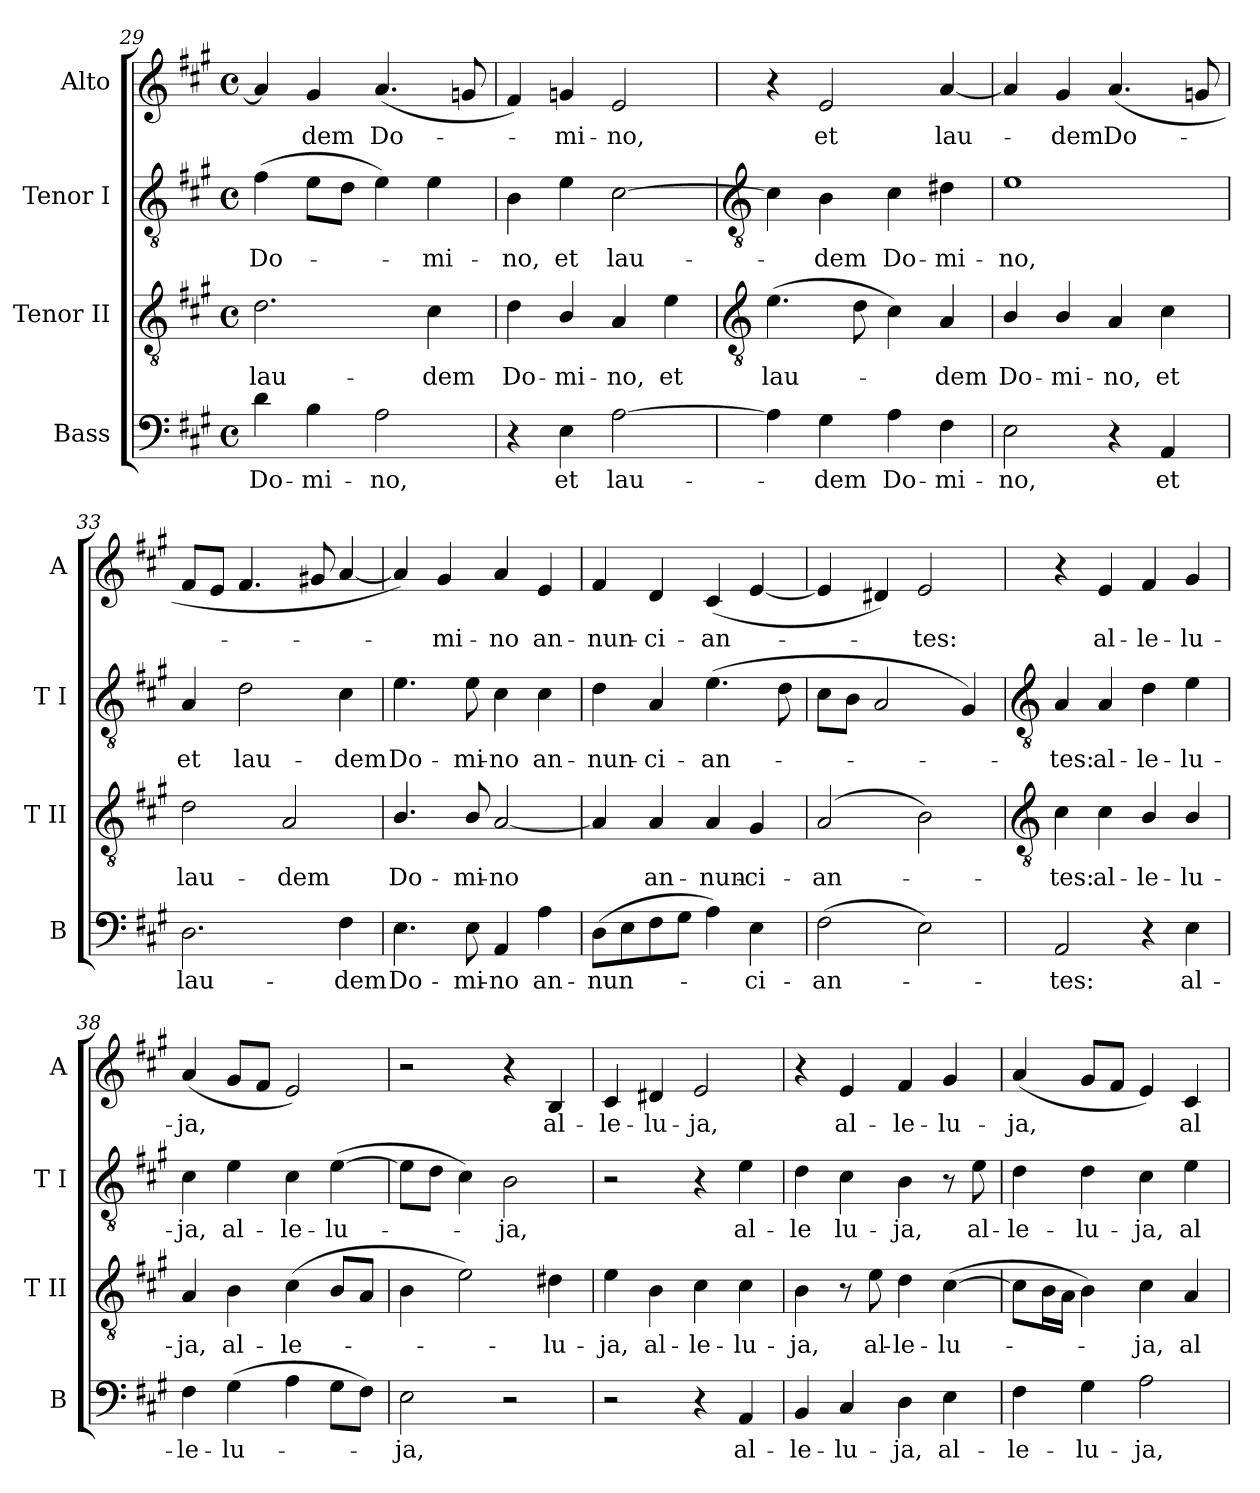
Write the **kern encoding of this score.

**kern	**text	**kern	**text	**kern	**text	**kern	**text
*part4	*part4	*part3	*part3	*part2	*part2	*part1	*part1
*staff4	*staff4	*staff3	*staff3	*staff2	*staff2	*staff1	*staff1
*I"Bass	*	*I"Tenor II	*	*I"Tenor I	*	*I"Alto	*
*I'B	*	*I'T II	*	*I'T I	*	*I'A	*
*clefF4	*	*clefGv2	*	*clefGv2	*	*clefG2	*
*k[f#c#g#]	*	*k[f#c#g#]	*	*k[f#c#g#]	*	*k[f#c#g#]	*
*A:	*	*A:	*	*A:	*	*A:	*
*M4/4	*	*M4/4	*	*M4/4	*	*M4/4	*
*met(c)	*	*met(c)	*	*met(c)	*	*met(c)	*
=29	=29	=29	=29	=29	=29	=29	=29
!	!LO:LY:b	!	!LO:LY:b	!	!LO:LY:b	!	!
4d	Do-	2.d	lau-	(>4f#	Do-	4a]	.
!	!LO:LY:b	!	!	!	!	!	!LO:LY:b
4B	-mi-	.	.	8eL	.	4g#	dem
.	.	.	.	8dJ	.	.	.
!	!LO:LY:b	!	!	!	!	!	!LO:LY:b
2A	-no,	.	.	4e)	.	(<4.a	Do-
!	!	!	!LO:LY:b	!	!LO:LY:b	!	!
.	.	4c#	-dem	4e	mi-	.	.
.	.	.	.	.	.	8gn	.
=30	=30	=30	=30	=30	=30	=30	=30
!	!	!	!LO:LY:b	!	!LO:LY:b	!	!
4r	.	4d	Do-	4B	-no,	4f#)	.
!	!LO:LY:b	!	!LO:LY:b	!	!LO:LY:b	!	!LO:LY:b
4E	et	4B/	-mi-	4e	et	4gn	mi-
!	!LO:LY:b	!	!LO:LY:b	!	!LO:LY:b	!	!LO:LY:b
[2A	lau-	4A	-no,	[2c#	lau-	2e	-no,
!	!	!	!LO:LY:b	!	!	!	!
.	.	4e	et	.	.	.	.
!!LO:LB:g=z
=31	=31	=31	=31	=31	=31	=31	=31
*	*	*clefGv2	*	*clefGv2	*	*	*
!	!	!	!LO:LY:b	!	!	!	!
4A]	.	(>4.e	lau-	4c#]	.	4r	.
!	!LO:LY:b	!	!	!	!LO:LY:b	!	!LO:LY:b
4G#	dem	.	.	4B	dem	2e	et
.	.	8d	.	.	.	.	.
!	!LO:LY:b	!	!	!	!LO:LY:b	!	!
4A	Do-	4c#)	.	4c#	Do-	.	.
!	!LO:LY:b	!	!LO:LY:b	!	!LO:LY:b	!	!LO:LY:b
4F#	-mi-	4A	dem	4d#X	-mi-	[4a	lau-
=32	=32	=32	=32	=32	=32	=32	=32
!	!LO:LY:b	!	!LO:LY:b	!	!LO:LY:b	!	!
2E	-no,	4B/	Do-	1e	-no,	4a]	.
!	!	!	!LO:LY:b	!	!	!	!LO:LY:b
.	.	4B/	-mi-	.	.	4g#	dem
!	!	!	!LO:LY:b	!	!	!	!LO:LY:b
4r	.	4A	-no,	.	.	(<4.a	Do-
!	!LO:LY:b	!	!LO:LY:b	!	!	!	!
4AA	et	4c#	et	.	.	.	.
.	.	.	.	.	.	8gn	.
=33	=33	=33	=33	=33	=33	=33	=33
!	!LO:LY:b	!	!LO:LY:b	!	!LO:LY:b	!	!
2.D	lau-	2d	lau-	4A	et	8f#L	.
.	.	.	.	.	.	8eJ	.
!	!	!	!	!	!LO:LY:b	!	!
.	.	.	.	2d	lau-	4.f#	.
!	!	!	!LO:LY:b	!	!	!	!
.	.	2A	-dem	.	.	.	.
.	.	.	.	.	.	8g#X	.
!	!LO:LY:b	!	!	!	!LO:LY:b	!	!
4F#	-dem	.	.	4c#	-dem	[4a	.
=34	=34	=34	=34	=34	=34	=34	=34
!	!LO:LY:b	!	!LO:LY:b	!	!LO:LY:b	!	!
4.E	Do-	4.B/	Do-	4.e	Do-	4a])	.
!	!	!	!	!	!	!	!LO:LY:b
.	.	.	.	.	.	4g#	mi-
!	!LO:LY:b	!	!LO:LY:b	!	!LO:LY:b	!	!
8E	-mi-	8B/	-mi-	8e	-mi-	.	.
!	!LO:LY:b	!	!LO:LY:b	!	!LO:LY:b	!	!LO:LY:b
4AA	-no	[2A	-no	4c#	-no	4a	-no
!	!LO:LY:b	!	!	!	!LO:LY:b	!	!LO:LY:b
4A	an-	.	.	4c#	an-	4e	an-
=35	=35	=35	=35	=35	=35	=35	=35
!	!LO:LY:b	!	!	!	!LO:LY:b	!	!LO:LY:b
(>8DL	-nun-	4A]	.	4d	-nun-	4f#	-nun-
8E	.	.	.	.	.	.	.
!	!	!	!LO:LY:b	!	!LO:LY:b	!	!LO:LY:b
8F#	.	4A	an-	4A	-ci-	4d	-ci-
8G#J	.	.	.	.	.	.	.
!	!	!	!LO:LY:b	!	!LO:LY:b	!	!LO:LY:b
4A)	.	4A	-nun-	(>4.e	-an-	(<4c#	-an-
!	!LO:LY:b	!	!LO:LY:b	!	!	!	!
4E	ci-	4G#	-ci-	.	.	[4e	.
.	.	.	.	8d	.	.	.
=36	=36	=36	=36	=36	=36	=36	=36
!	!LO:LY:b	!	!LO:LY:b	!	!	!	!
(>2F#	-an-	(<2A	-an-	8c#L	.	4e]	.
.	.	.	.	8BJ	.	.	.
.	.	.	.	2A	.	4d#X)	.
!	!	!	!	!	!	!	!LO:LY:b
2E)	.	2B)	.	.	.	2e	tes:
.	.	.	.	4G#)	.	.	.
!!LO:LB:g=z
=37	=37	=37	=37	=37	=37	=37	=37
*	*	*clefGv2	*	*clefGv2	*	*	*
!	!LO:LY:b	!	!LO:LY:b	!	!LO:LY:b	!	!
2AA	tes:	4c#	tes:	4A	tes:	4r	.
!	!	!	!LO:LY:b	!	!LO:LY:b	!	!LO:LY:b
.	.	4c#	al-	4A	al-	4e	al-
!	!	!	!LO:LY:b	!	!LO:LY:b	!	!LO:LY:b
4r	.	4B/	-le-	4d	-le-	4f#	-le-
!	!LO:LY:b	!	!LO:LY:b	!	!LO:LY:b	!	!LO:LY:b
4E	al-	4B/	-lu-	4e	-lu-	4g#	-lu-
=38	=38	=38	=38	=38	=38	=38	=38
!	!LO:LY:b	!	!LO:LY:b	!	!LO:LY:b	!	!LO:LY:b
4F#	-le-	4A	-ja,	4c#	-ja,	(<4a	-ja,
!	!LO:LY:b	!	!LO:LY:b	!	!LO:LY:b	!	!
(>4G#	-lu-	4B	al-	4e	al-	8g#L	.
.	.	.	.	.	.	8f#J	.
!	!	!	!LO:LY:b	!	!LO:LY:b	!	!
4A	.	(>4c#	-le-	4c#	-le-	2e)	.
!	!	!	!	!	!LO:LY:b	!	!
8G#L	.	8BL	.	(>[4e	-lu-	.	.
8F#J)	.	8AJ	.	.	.	.	.
=39	=39	=39	=39	=39	=39	=39	=39
!	!LO:LY:b	!	!	!	!	!	!
2E	ja,	4B	.	8eL]	.	2r	.
.	.	.	.	8dJ	.	.	.
.	.	2e)	.	4c#)	.	.	.
!	!	!	!	!	!LO:LY:b	!	!
2r	.	.	.	2B	ja,	4r	.
!	!	!	!LO:LY:b	!	!	!	!LO:LY:b
.	.	4d#X	lu-	.	.	4B	al-
=40	=40	=40	=40	=40	=40	=40	=40
!	!	!	!LO:LY:b	!	!	!	!LO:LY:b
2r	.	4e	-ja,	2r	.	4c#	-le-
!	!	!	!LO:LY:b	!	!	!	!LO:LY:b
.	.	4B	al-	.	.	4d#X	-lu-
!	!	!	!LO:LY:b	!	!	!	!LO:LY:b
4r	.	4c#	-le-	4r	.	2e	-ja,
!	!LO:LY:b	!	!LO:LY:b	!	!LO:LY:b	!	!
4AA	al-	4c#	-lu-	4e	al-	.	.
=41	=41	=41	=41	=41	=41	=41	=41
!	!LO:LY:b	!	!LO:LY:b	!	!LO:LY:b	!	!
4BB	-le-	4B	-ja,	4d	-le	4r	.
!	!LO:LY:b	!	!	!	!LO:LY:b	!	!LO:LY:b
4C#	-lu-	8r	.	4c#	lu-	4e	al-
!	!	!	!LO:LY:b	!	!	!	!
.	.	8e	al-	.	.	.	.
!	!LO:LY:b	!	!LO:LY:b	!	!LO:LY:b	!	!LO:LY:b
4D	-ja,	4d	-le-	4B	-ja,	4f#	-le-
!	!LO:LY:b	!	!LO:LY:b	!	!	!	!LO:LY:b
4E	al-	(>[4c#	-lu-	8r	.	4g#	-lu-
!	!	!	!	!	!LO:LY:b	!	!
.	.	.	.	8e	al-	.	.
=42	=42	=42	=42	=42	=42	=42	=42
!	!LO:LY:b	!	!	!	!LO:LY:b	!	!LO:LY:b
4F#	-le-	8c#L]	.	4d	-le-	(<4a	-ja,
.	.	16BL	.	.	.	.	.
.	.	16AJJ	.	.	.	.	.
!	!LO:LY:b	!	!	!	!LO:LY:b	!	!
4G#	-lu-	4B)	.	4d	-lu-	8g#L	.
.	.	.	.	.	.	8f#J	.
!	!LO:LY:b	!	!LO:LY:b	!	!LO:LY:b	!	!
2A	-ja,	4c#	ja,	4c#	-ja,	4e)	.
!	!	!	!LO:LY:b	!	!LO:LY:b	!	!LO:LY:b
.	.	4A	al-	4e	al-	4c#	al-
=	=	=	=	=	=	=	=
*-	*-	*-	*-	*-	*-	*-	*-
